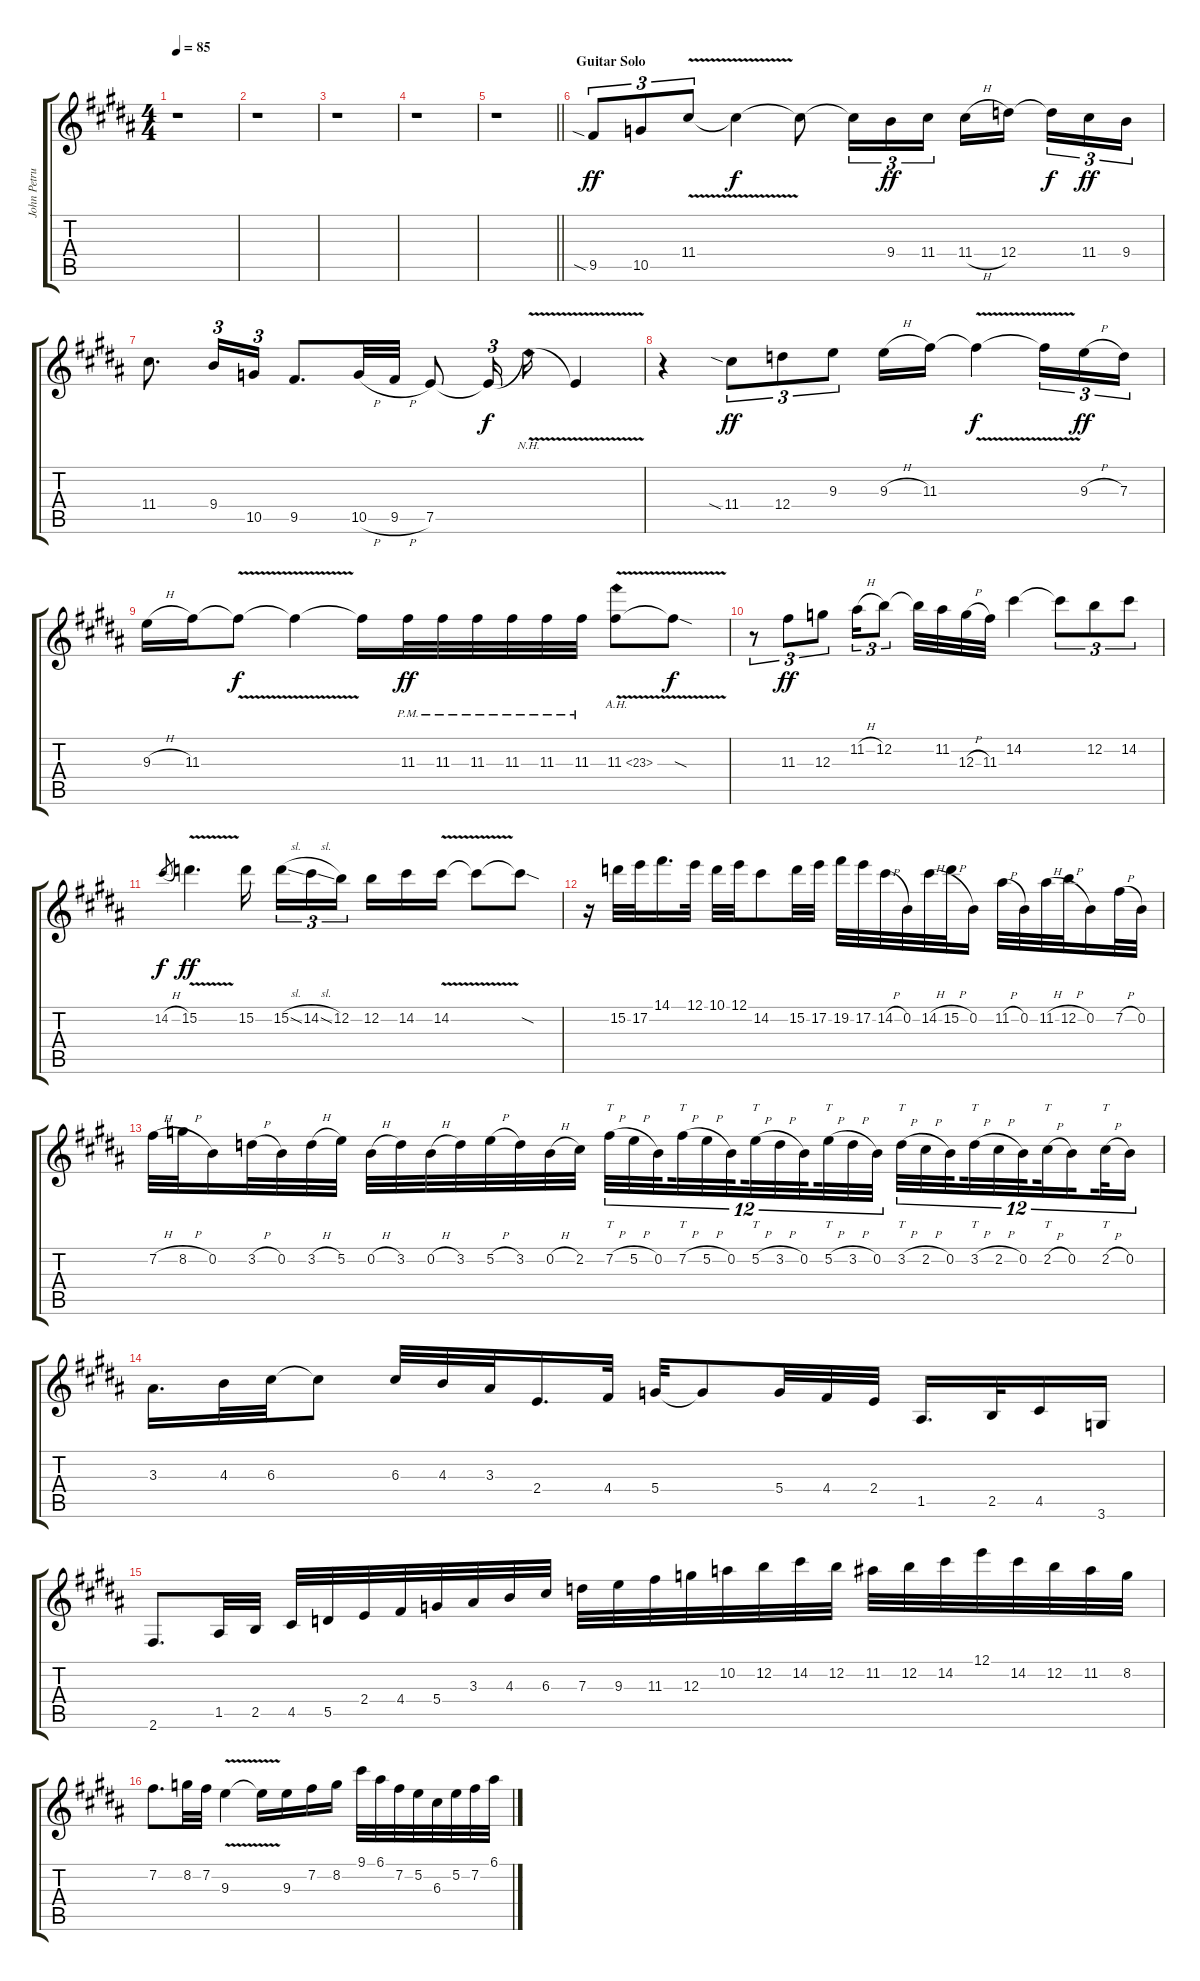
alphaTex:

\track ("John Petrucci" "John Petru") {instrument distortionguitar}
\staff {score tabs}
\tuning (E4 B3 G3 D3 A2 E2) {hide}
\ts (4 4)
\tempo 85
\clef g2
\ks b
r.1{dy f} |
r.1 |
r.1 |
r.1 |
\barLineRight lightlight
r.1 |
\section ("" "Guitar Solo")
9.5{sia}.8{tu (3 2) dy ff volume 16 balance 8 instrument overdrivenguitar} 10.5.8{tu (3 2)} 11.4{v}.8{tu (3 2)} 11.4{t}.4{dy f} 11.4{t}.8 11.4{t}.16{tu (3 2)} 9.4.16{tu (3 2) dy ff} 11.4.16{tu (3 2)} 11.4{h}.16 12.4.16{beam splitsecondary} 12.4{t}.16{tu (3 2) dy f} 11.4.16{tu (3 2) dy ff} 9.4.16{tu (3 2)} |
11.4.8{d} 9.4.16{tu (3 2)} 10.5.16{tu (3 2)} 9.5.8{d} 10.5{h}.32 9.5{h}.32 7.5.8 7.5{t}.16{tu (3 2) dy f} 7.5{nh v t}.16 7.5{t}.4 |
r.4 11.4{sia}.8{tu (3 2) dy ff} 12.4.8{tu (3 2)} 9.3.8{tu (3 2)} 9.3{h}.16 11.3.16 11.3{v t}.4{dy f} 11.3{t}.16{tu (3 2)} 9.3{h}.16{tu (3 2) dy ff} 7.3.16{tu (3 2)} |
9.3{h}.16 11.3.16 11.3{v t}.8{dy f} 11.3{t}.4 11.3{t}.16 11.3{pm}.32{dy ff} 11.3{pm}.32 11.3{pm}.32 11.3{pm}.32 11.3{pm}.32 11.3{pm}.32 11.3{ah 12 v}.8 11.3{sod t}.8{dy f} |
r.8{tu (3 2)} 11.3.8{tu (3 2) dy ff} 12.3.8{tu (3 2)} 11.2{h}.16{tu (3 2)} 12.2.8{tu (3 2)} 12.2{t}.32 11.2.32 12.3{h}.32 11.3.32 14.2.4 14.2{t}.8{tu (3 2)} 12.2.8{tu (3 2)} 14.2.8{tu (3 2)} |
14.2{h}.8{gr dy f} 15.2{v}.4{d dy ff} 15.2.16{beam splitsecondary} 15.2{sl}.16{tu (3 2)} 14.2{sl}.16{tu (3 2)} 12.2.16{tu (3 2) beam splitsecondary} 12.2.16 14.2.16 14.2{v}.16 14.2{t}.8 14.2{sod t}.8 |
r.16 15.2.32 17.2.32 14.1.16{d} 12.1.32 10.1.32 12.1.32 14.2.8 15.2.32 17.2.32 19.2.32 17.2.32 14.2{h}.32 0.2.32 14.2{h}.32 15.2{h}.32 0.2.16 11.2{h}.32 0.2.32 11.2{h}.32 12.2{h}.32 0.2.16 7.2{h}.32 0.2.32 |
7.2{h}.32 8.2{h}.32 0.2.16 3.2{h}.32 0.2.32 3.2{h}.32 5.2.32 0.2{h}.32 3.2.32 0.2{h}.32 3.2.32 5.2{h}.32 3.2.32 0.2{h}.32 2.2.32 7.2{h}.32{tt tu (12 8)} 5.2{h}.32{tu (12 8)} 0.2.32{tu (12 8) beam splitsecondary} 7.2{h}.32{tt tu (12 8)} 5.2{h}.32{tu (12 8)} 0.2.32{tu (12 8) beam splitsecondary} 5.2{h}.32{tt tu (12 8)} 3.2{h}.32{tu (12 8)} 0.2.32{tu (12 8) beam splitsecondary} 5.2{h}.32{tt tu (12 8)} 3.2{h}.32{tu (12 8)} 0.2.32{tu (12 8)} 3.2{h}.32{tt tu (12 8)} 2.2{h}.32{tu (12 8)} 0.2.32{tu (12 8) beam splitsecondary} 3.2{h}.32{tt tu (12 8)} 2.2{h}.32{tu (12 8)} 0.2.32{tu (12 8) beam splitsecondary} 2.2{h}.32{tt tu (12 8)} 0.2.16{tu (12 8) beam splitsecondary} 2.2{h}.32{tt tu (12 8)} 0.2.16{tu (12 8)} |
3.3.16{d} 4.3.32 6.3.32 6.3{t}.8 6.3.32 4.3.32 3.3.32 2.4.16{d} 4.4.32 5.4.32 5.4{t}.8 5.4.32 4.4.32 2.4.32 1.5.16{d} 2.5.32 4.5.16 3.6.16 |
2.6.8{d} 1.5.32 2.5.32 4.5.32 5.5.32 2.4.32 4.4.32 5.4.32 3.3.32 4.3.32 6.3.32 7.3.32 9.3.32 11.3.32 12.3.32 10.2.32 12.2.32 14.2.32 12.2.32 11.2.32 12.2.32 14.2.32 12.1.32 14.2.32 12.2.32 11.2.32 8.2.32 |
7.2.8{d} 8.2.32 7.2.32 9.3{v}.4 9.3{t}.16 9.3.16 7.2.16 8.2.16 9.1.32 6.1.32 7.2.32 5.2.32 6.3.32 5.2.32 7.2.32 6.1.32
